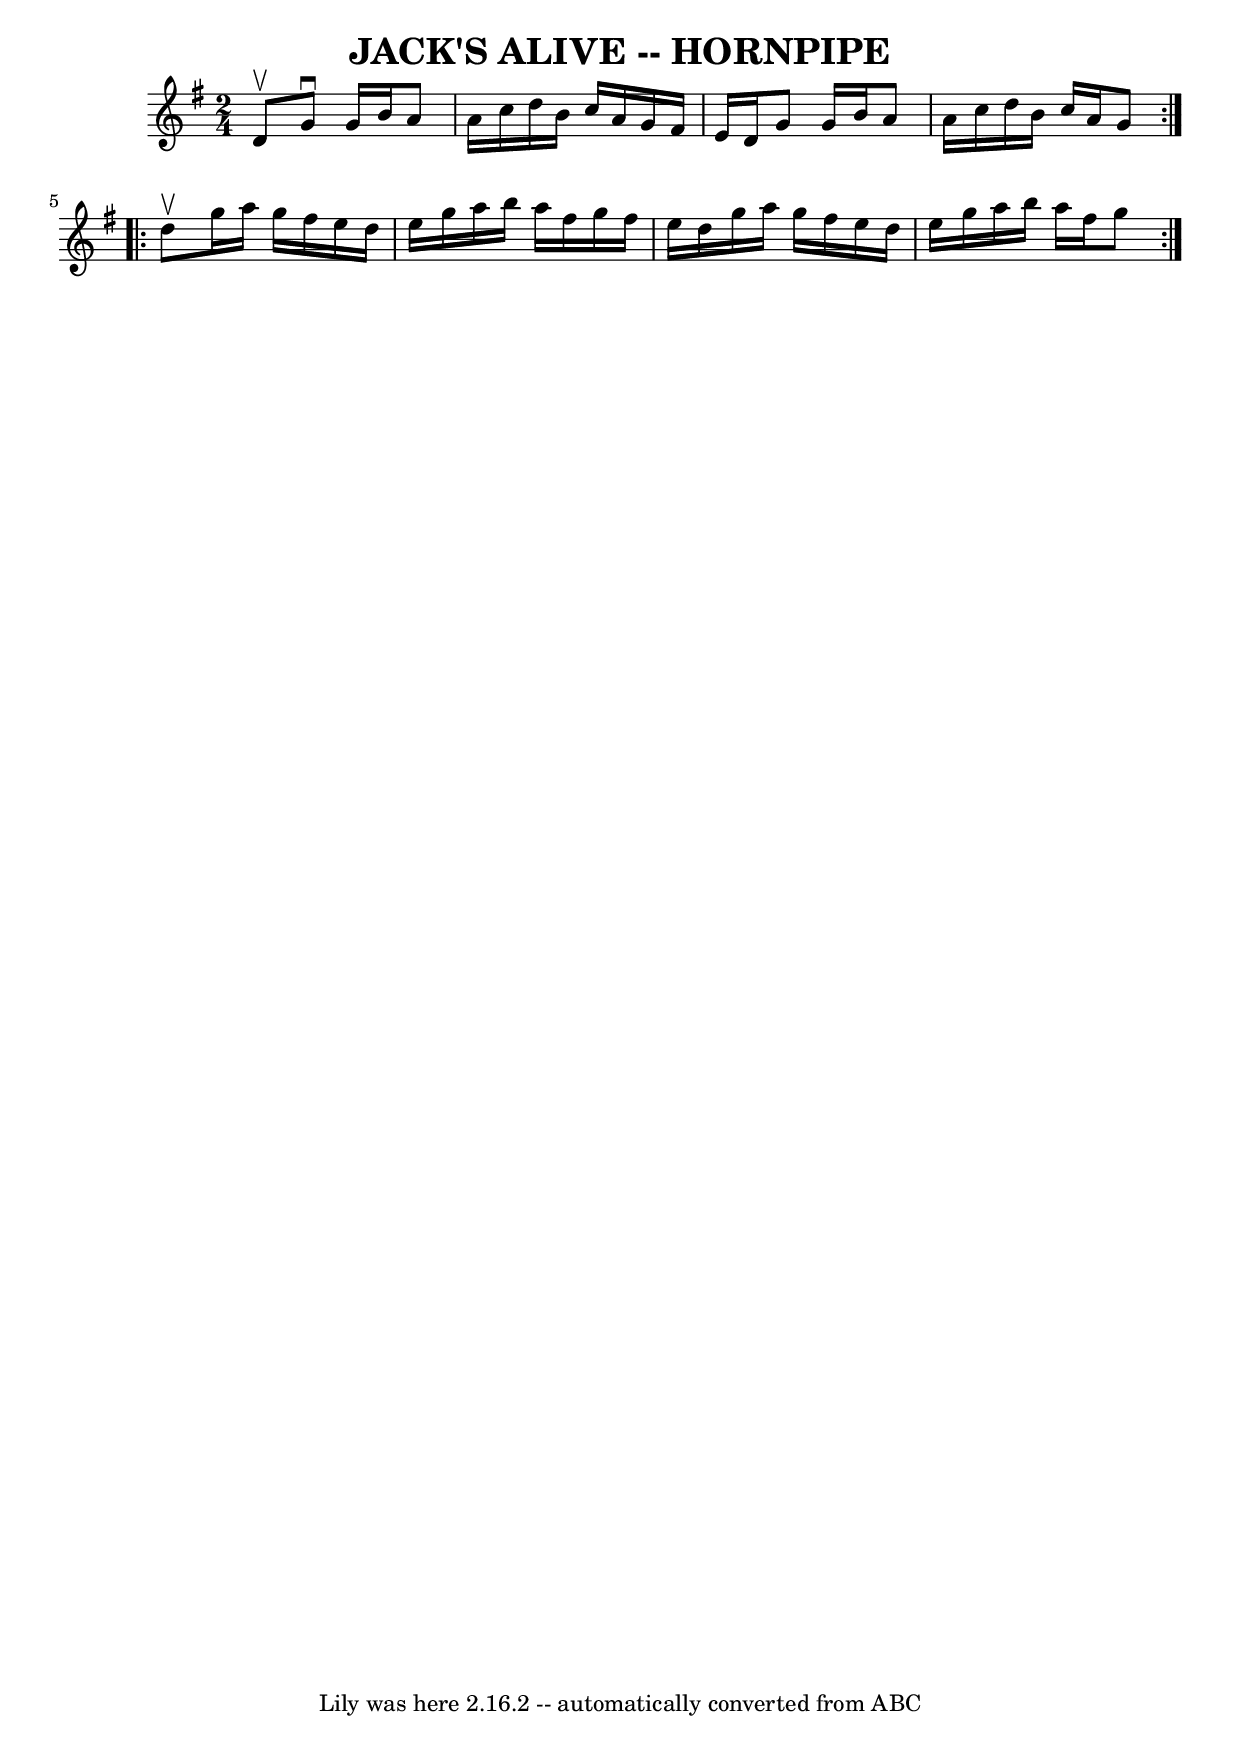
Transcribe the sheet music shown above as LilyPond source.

\version "2.16.2"
\include "Mammoth.ily"
\header {
	%% book = "Ryan's Mammoth Collection of Fiddle Tunes"
	crossRefNumber = "1"
	footnotes = ""
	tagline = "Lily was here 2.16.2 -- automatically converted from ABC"
	title = "JACK'S ALIVE -- HORNPIPE"
}
voicedefault =  {


\repeat volta 2 {
\time 2/4 
\key g \major d'8^\upbow       |
 g'8^\downbow g'16    
b'16 a'8 a'16 c''16    |
 d''16 b'16 c''16 a'16    
g'16 fis'16 e'16 d'16    |
 g'8 g'16 b'16 a'8 a'16 
 c''16    |
 d''16 b'16 c''16 a'16 g'8    }     
\repeat volta 2 { d''8^\upbow       |
 g''16 a''16 g''16    
fis''16 e''16 d''16 e''16 g''16    |
 a''16 b''16    
a''16 fis''16 g''16 fis''16 e''16 d''16    |
 g''16    
a''16 g''16 fis''16 e''16 d''16 e''16 g''16    |
   
a''16 b''16 a''16 fis''16 g''8    }   
}

\score{
    <<

	\context Staff="default"
	{
	    \voicedefault 
	}

    >>
	\layout {
	}
	\midi {}
}
